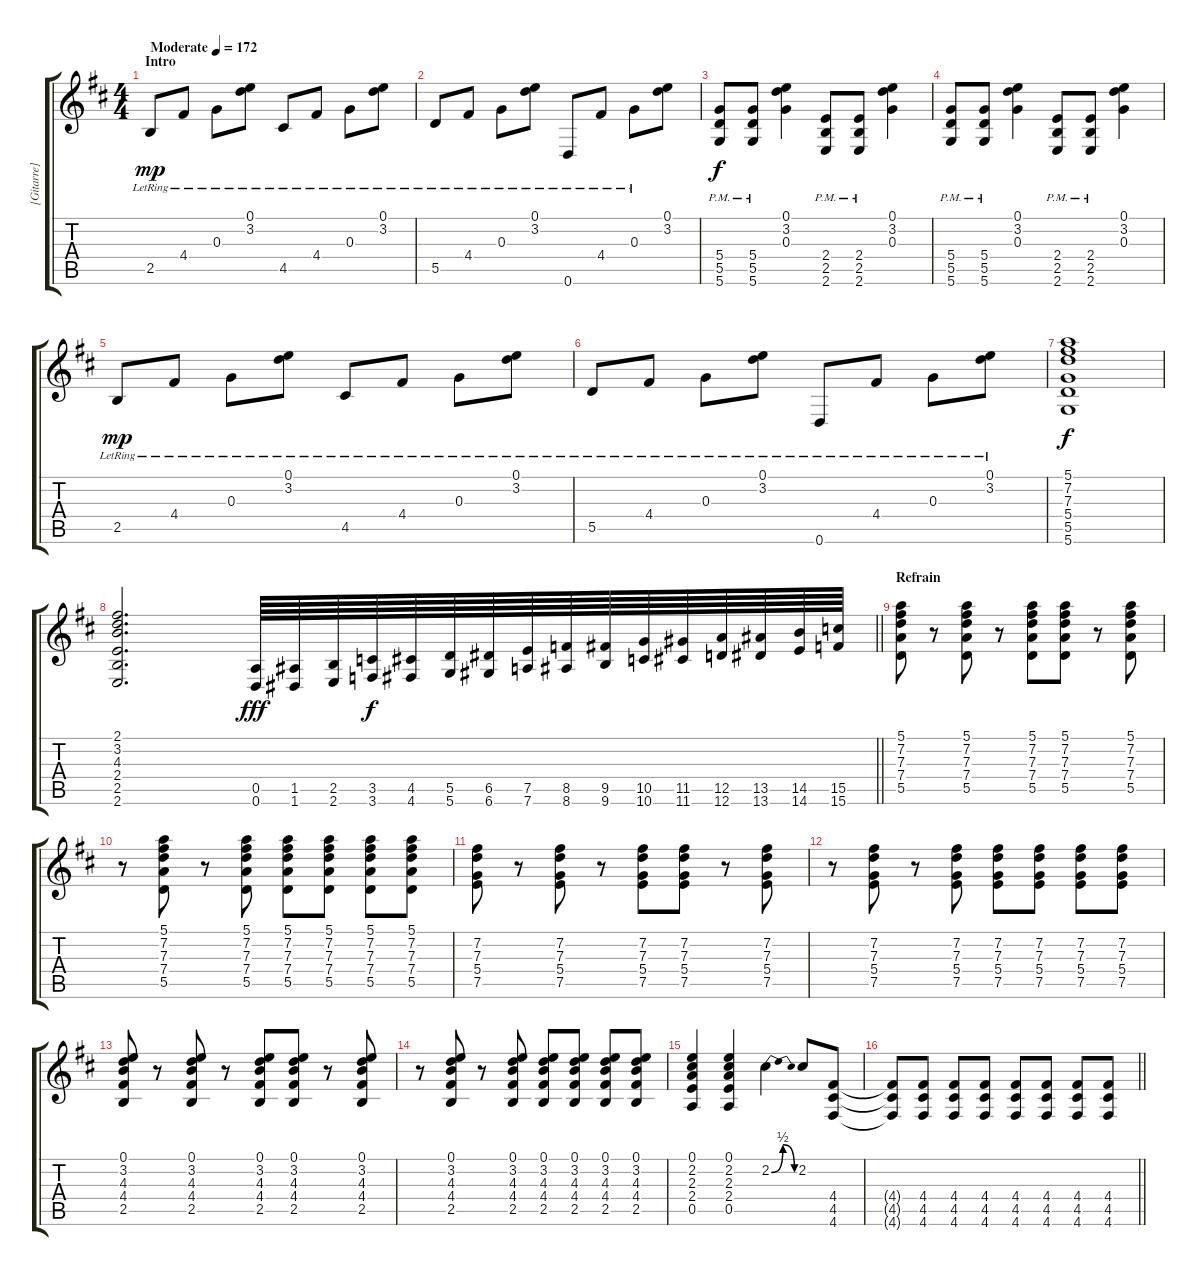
\track ("[Gitarre]" "[Gitarre]") {instrument overdrivenguitar}
\staff {score tabs}
\tuning (E4 B3 G3 D3 A2 D2) {hide}
\ts (4 4)
\section ("" "Intro")
\tempo (172 "Moderate")
\clef g2
\ks d
2.5{lr}.8{dy mp volume 16 balance 2 instrument overdrivenguitar} 4.4{lr}.8 0.3{lr}.8 (0.1{lr} 3.2{lr}).8 4.5{lr}.8 4.4{lr}.8 0.3{lr}.8 (0.1{lr} 3.2{lr}).8 |
5.5{lr}.8 4.4{lr}.8 0.3{lr}.8 (0.1{lr} 3.2{lr}).8 0.6{lr}.8 4.4{lr}.8 0.3{lr}.8 (0.1 3.2).8 |
(5.4{pm} 5.5{pm} 5.6{pm}).8{dy f volume 12 instrument overdrivenguitar} (5.4{pm} 5.5{pm} 5.6{pm}).8 (0.1 3.2 0.3).4 (2.4{pm} 2.5{pm} 2.6{pm}).8 (2.4{pm} 2.5{pm} 2.6{pm}).8 (0.1 3.2 0.3).4 |
(5.4{pm} 5.5{pm} 5.6{pm}).8 (5.4{pm} 5.5{pm} 5.6{pm}).8 (0.1 3.2 0.3).4 (2.4{pm} 2.5{pm} 2.6{pm}).8 (2.4{pm} 2.5{pm} 2.6{pm}).8 (0.1 3.2 0.3).4 |
2.5{lr}.8{dy mp volume 16 instrument overdrivenguitar} 4.4{lr}.8 0.3{lr}.8 (0.1{lr} 3.2{lr}).8 4.5{lr}.8 4.4{lr}.8 0.3{lr}.8 (0.1{lr} 3.2{lr}).8 |
5.5{lr}.8 4.4{lr}.8 0.3{lr}.8 (0.1{lr} 3.2{lr}).8 0.6{lr}.8 4.4{lr}.8 0.3{lr}.8 (0.1{lr} 3.2{lr}).8 |
(5.1 7.2 7.3 5.4 5.5 5.6).1{dy f volume 12} |
\barLineRight lightlight
(2.1 3.2 4.3 2.4 2.5 2.6).2{d} (0.5 0.6).64{dy fff instrument overdrivenguitar} (1.5 1.6).64 (2.5 2.6).64 (3.5 3.6).64{dy f} (4.5 4.6).64 (5.5 5.6).64 (6.5 6.6).64 (7.5 7.6).64 (8.5 8.6).64 (9.5 9.6).64 (10.5 10.6).64 (11.5 11.6).64 (12.5 12.6).64 (13.5 13.6).64 (14.5 14.6).64 (15.5 15.6).64 |
\section ("" "Refrain")
(5.1 7.2 7.3 7.4 5.5).8 r.8 (5.1 7.2 7.3 7.4 5.5).8 r.8 (5.1 7.2 7.3 7.4 5.5).8 (5.1 7.2 7.3 7.4 5.5).8 r.8 (5.1 7.2 7.3 7.4 5.5).8 |
r.8 (5.1 7.2 7.3 7.4 5.5).8 r.8 (5.1 7.2 7.3 7.4 5.5).8 (5.1 7.2 7.3 7.4 5.5).8 (5.1 7.2 7.3 7.4 5.5).8 (5.1 7.2 7.3 7.4 5.5).8 (5.1 7.2 7.3 7.4 5.5).8 |
(7.2 7.3 5.4 7.5).8 r.8 (7.2 7.3 5.4 7.5).8 r.8 (7.2 7.3 5.4 7.5).8 (7.2 7.3 5.4 7.5).8 r.8 (7.2 7.3 5.4 7.5).8 |
r.8 (7.2 7.3 5.4 7.5).8 r.8 (7.2 7.3 5.4 7.5).8 (7.2 7.3 5.4 7.5).8 (7.2 7.3 5.4 7.5).8 (7.2 7.3 5.4 7.5).8 (7.2 7.3 5.4 7.5).8 |
(0.1 3.2 4.3 4.4 2.5).8 r.8 (0.1 3.2 4.3 4.4 2.5).8 r.8 (0.1 3.2 4.3 4.4 2.5).8 (0.1 3.2 4.3 4.4 2.5).8 r.8 (0.1 3.2 4.3 4.4 2.5).8 |
r.8 (0.1 3.2 4.3 4.4 2.5).8 r.8 (0.1 3.2 4.3 4.4 2.5).8 (0.1 3.2 4.3 4.4 2.5).8 (0.1 3.2 4.3 4.4 2.5).8 (0.1 3.2 4.3 4.4 2.5).8 (0.1 3.2 4.3 4.4 2.5).8 |
(0.1 2.2 2.3 2.4 0.5).4 (0.1 2.2 2.3 2.4 0.5).4 2.2{be (bendrelease 0 0 30 2 30 2 60 0)}.4 2.2.8 (4.4 4.5 4.6).8 |
\barLineRight lightlight
(4.4{t} 4.5{t} 4.6{t}).8 (4.4 4.5 4.6).8 (4.4 4.5 4.6).8 (4.4 4.5 4.6).8 (4.4 4.5 4.6).8 (4.4 4.5 4.6).8 (4.4 4.5 4.6).8 (4.4 4.5 4.6).8
